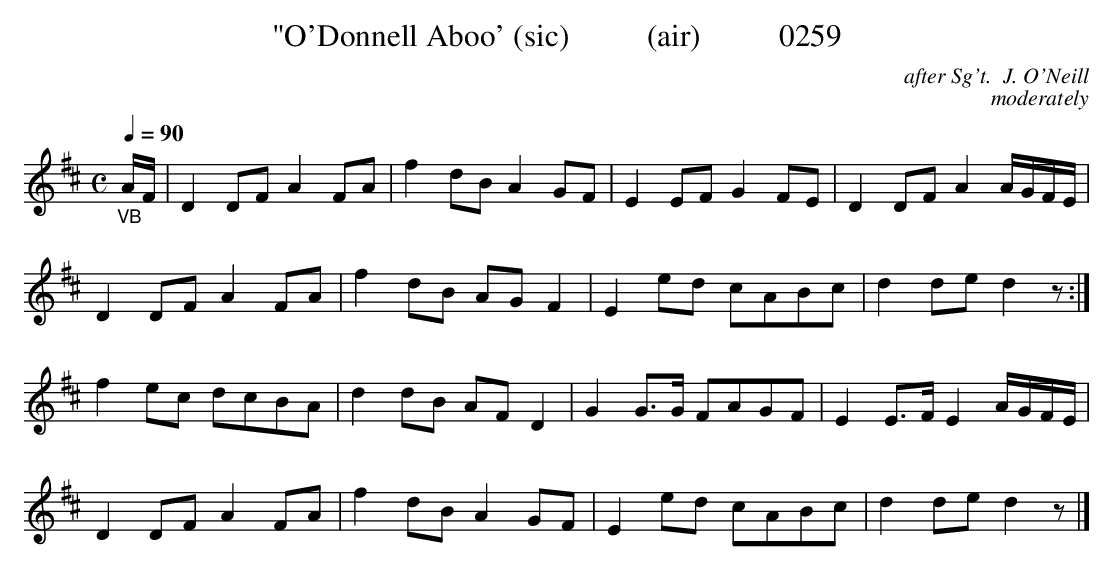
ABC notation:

X:1
T:"O'Donnell Aboo' (sic)          (air)          0259
C:after Sg't.  J. O'Neill
C:moderately
Q:1/4=90
M:C
L:1/8
K:D
"_VB"A/2F/2|D2DF A2FA|f2dB A2GF|E2EF G2FE|D2DF A2A/2G/2F/2E/2|
D2DF A2FA|f2dB AG F2|E2ed cABc|d2de d2z:|
f2ec dcBA|d2dB AF D2|G2G3/2G/2 FAGF|E2E3/2F/2 E2A/2G/2F/2E/2|
D2DF A2FA|f2dB A2GF|E2ed cABc|d2de d2z|]
